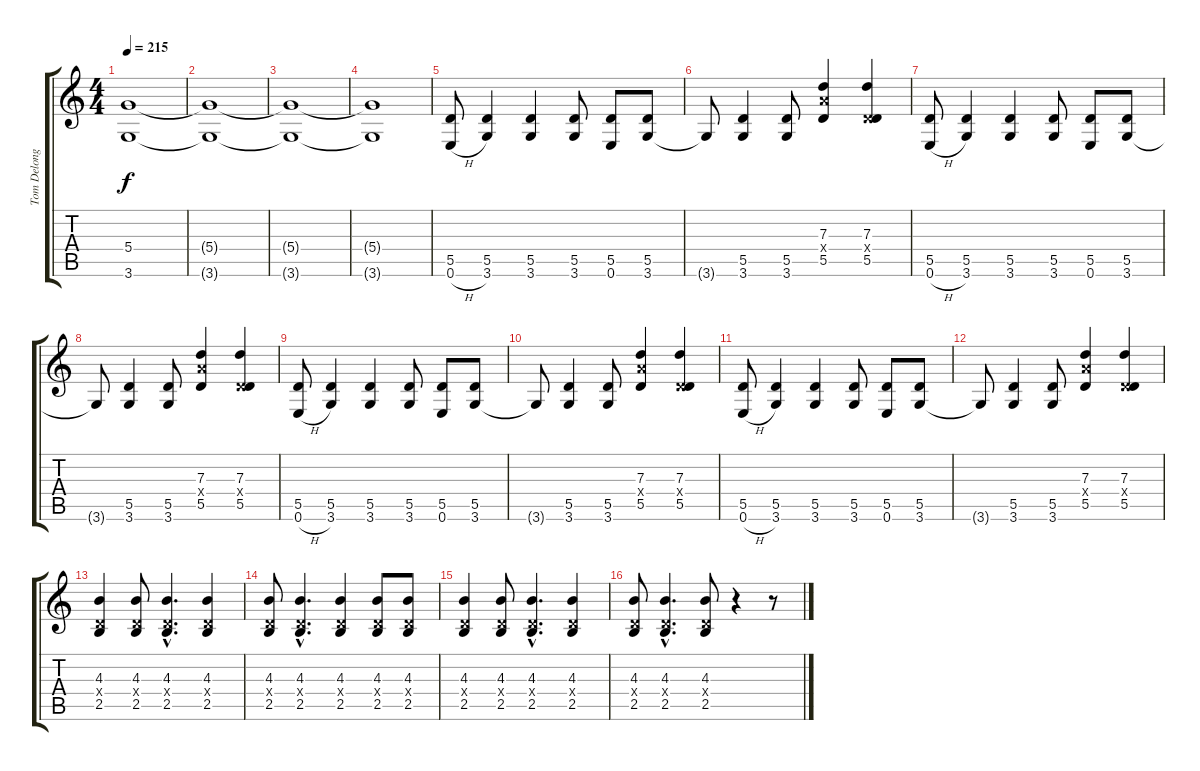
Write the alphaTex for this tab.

\track ("Tom Delonge (Guitar)" "Tom Delong") {instrument overdrivenguitar}
\staff {score tabs}
\tuning (E4 B3 G3 D3 A2 E2) {hide}
\ts (4 4)
\tempo 215
\clef g2
\ks c
(5.4{t} 3.6{t}).1{dy f} |
(5.4{t} 3.6{t}).1 |
(5.4{t} 3.6{t}).1 |
(5.4{t} 3.6{t}).1 |
(5.5 0.6{h}).8 (5.5 3.6).4 (5.5 3.6).4 (5.5 3.6).8 (5.5 0.6).8 (5.5 3.6).8 |
3.6{t}.8 (5.5 3.6).4 (5.5 3.6).8 (7.3 7.4{x} 5.5).4 (7.3 0.4{x} 5.5).4 |
(5.5 0.6{h}).8 (5.5 3.6).4 (5.5 3.6).4 (5.5 3.6).8 (5.5 0.6).8 (5.5 3.6).8 |
3.6{t}.8 (5.5 3.6).4 (5.5 3.6).8 (7.3 7.4{x} 5.5).4 (7.3 0.4{x} 5.5).4 |
(5.5 0.6{h}).8 (5.5 3.6).4 (5.5 3.6).4 (5.5 3.6).8 (5.5 0.6).8 (5.5 3.6).8 |
3.6{t}.8 (5.5 3.6).4 (5.5 3.6).8 (7.3 7.4{x} 5.5).4 (7.3 0.4{x} 5.5).4 |
(5.5 0.6{h}).8 (5.5 3.6).4 (5.5 3.6).4 (5.5 3.6).8 (5.5 0.6).8 (5.5 3.6).8 |
3.6{t}.8 (5.5 3.6).4 (5.5 3.6).8 (7.3 7.4{x} 5.5).4 (7.3 0.4{x} 5.5).4 |
(4.3 0.4{x} 2.5).4 (4.3 0.4{x} 2.5).8 (4.3{hac} 0.4{hac x} 2.5{hac}).4{d} (4.3 0.4{x} 2.5).4 |
(4.3 0.4{x} 2.5).8 (4.3{hac} 0.4{hac x} 2.5{hac}).4{d} (4.3 0.4{x} 2.5).4 (4.3 0.4{x} 2.5).8 (4.3 0.4{x} 2.5).8 |
(4.3 0.4{x} 2.5).4 (4.3 0.4{x} 2.5).8 (4.3{hac} 0.4{hac x} 2.5{hac}).4{d} (4.3 0.4{x} 2.5).4 |
(4.3 0.4{x} 2.5).8 (4.3{hac} 0.4{hac x} 2.5{hac}).4{d} (4.3 0.4{x} 2.5).8 r.4 r.8
